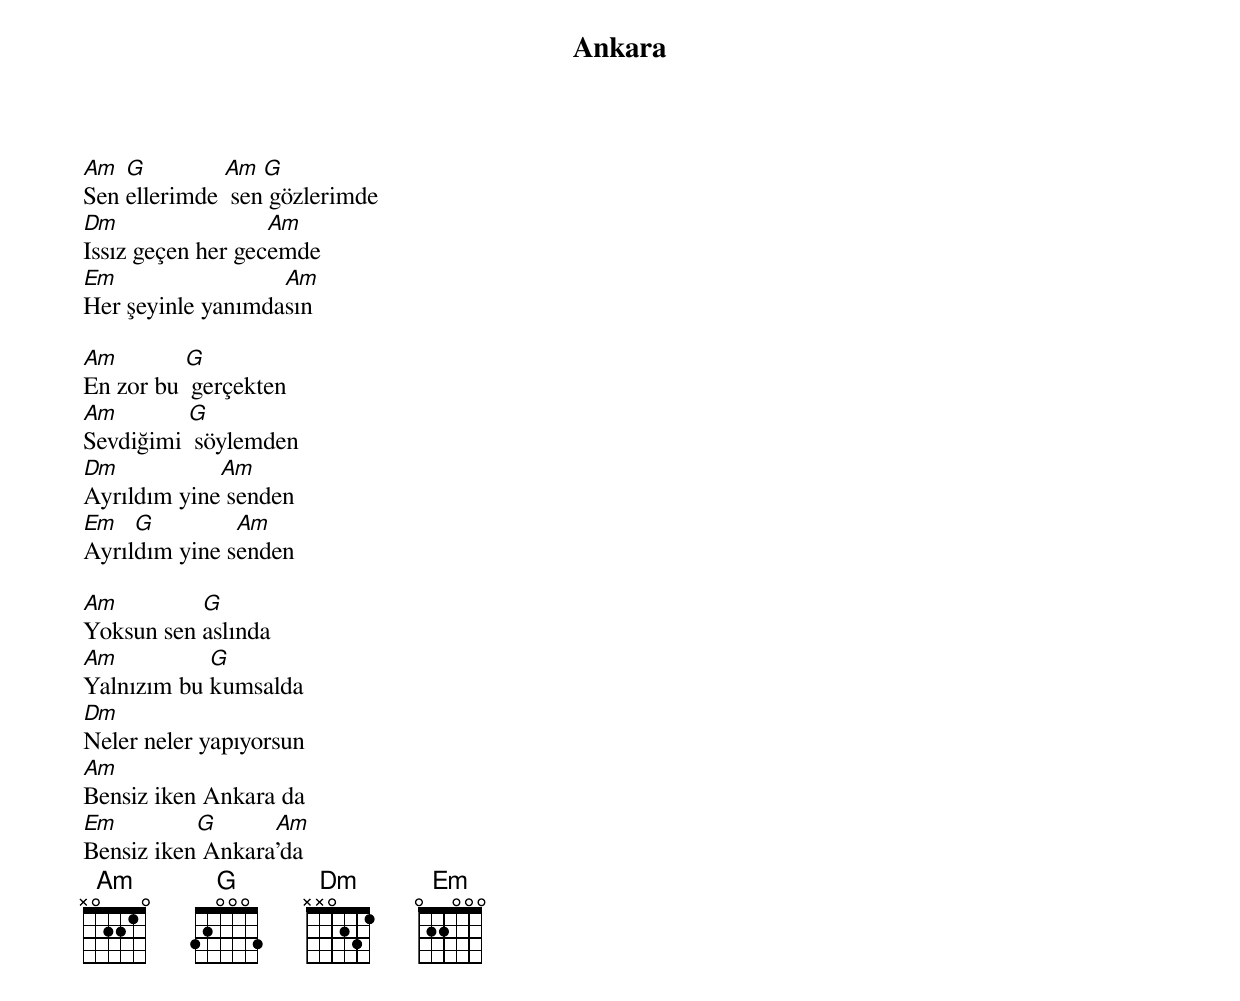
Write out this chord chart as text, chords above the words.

{title: Ankara}
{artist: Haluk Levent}

Am  G         Am  G
Sen ellerimde  sen gözlerimde
Dm                 Am
Issız geçen her gecemde
Em                 Am
Her şeyinle yanımdasın

Am        G
En zor bu  gerçekten
Am        G
Sevdiğimi  söylemden
Dm           Am
Ayrıldım yine senden
Em   G         Am
Ayrıldım yine senden

Am         G
Yoksun sen aslında
Am          G
Yalnızım bu kumsalda
Dm
Neler neler yapıyorsun
Am
Bensiz iken Ankara da
Em         G      Am
Bensiz iken Ankara'da
